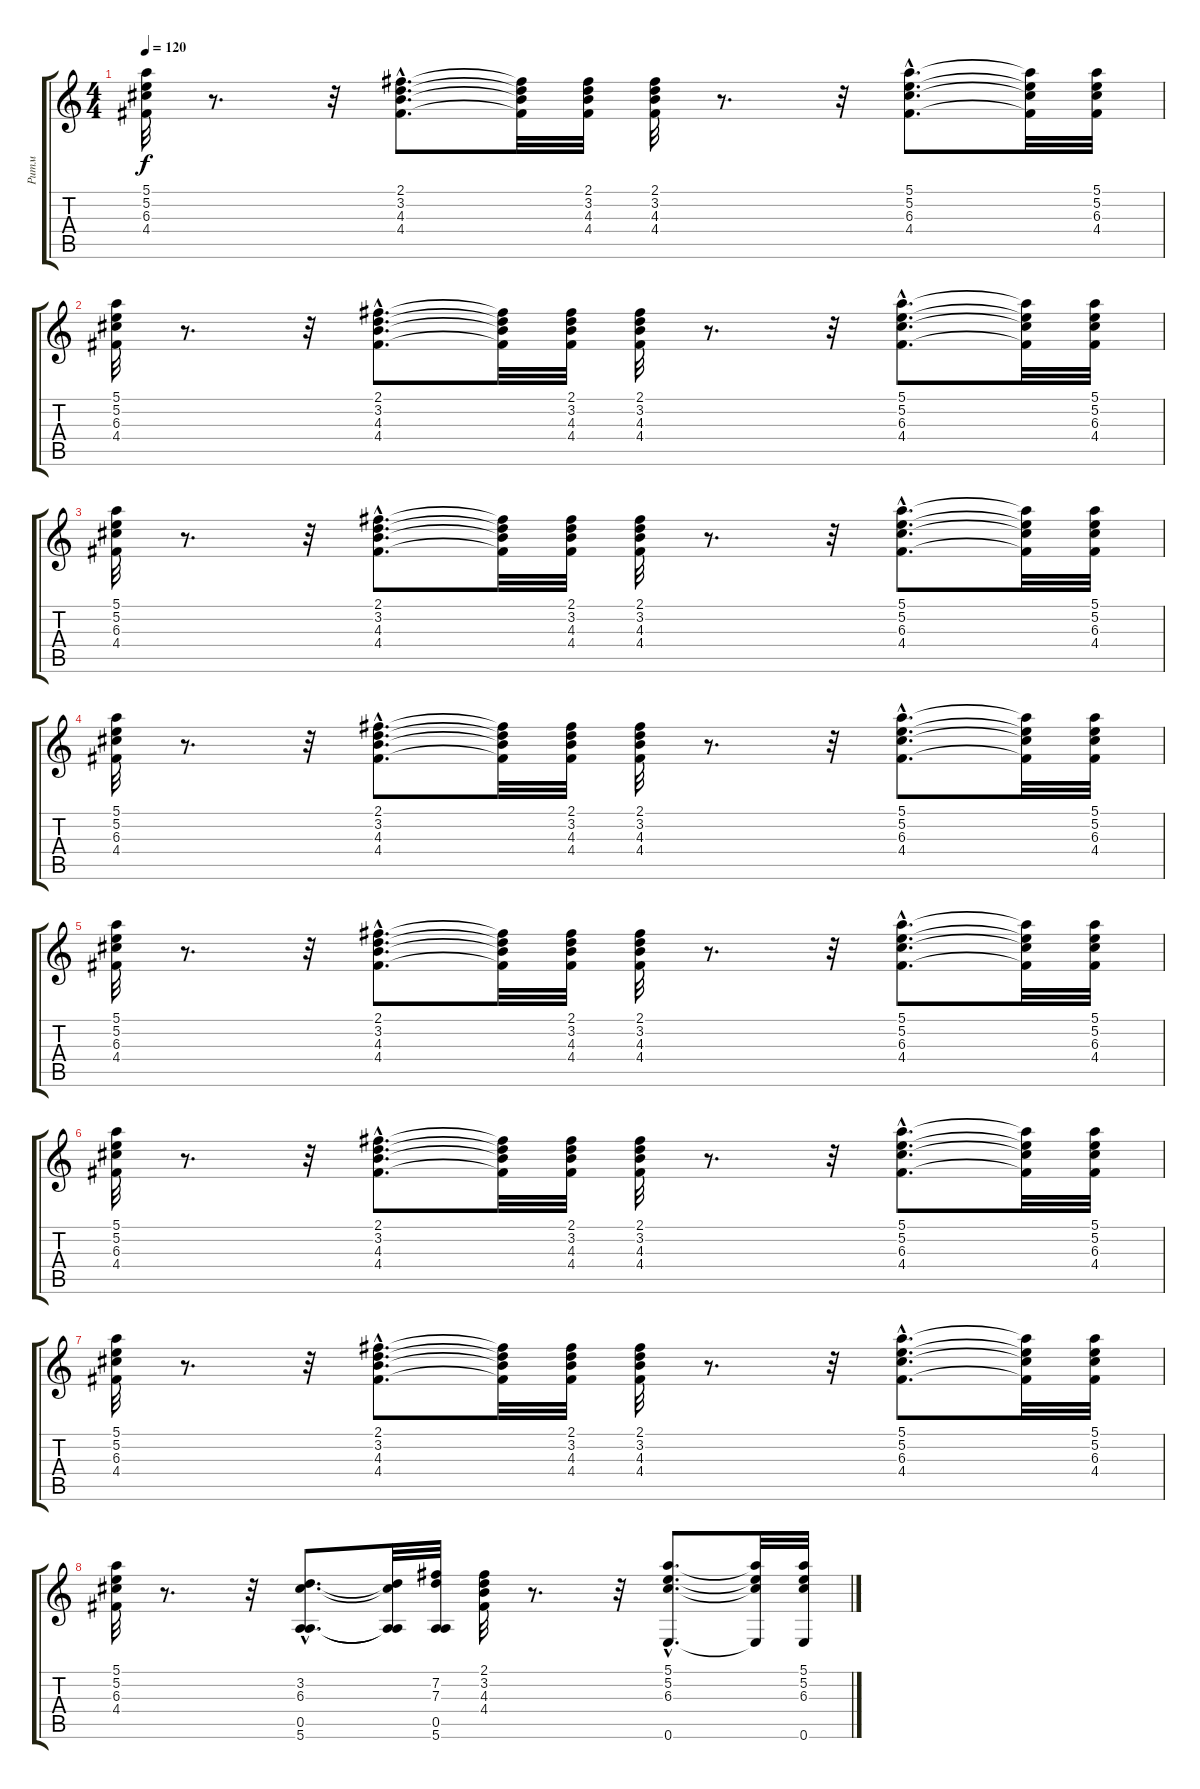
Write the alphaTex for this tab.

\track ("Ритм" "Ритм") {instrument electricguitarclean}
\staff {score tabs}
\tuning (E4 B3 G3 D3 A2 E2) {hide}
\ts (4 4)
\tempo 120
\clef g2
\ks c
(5.1 5.2 6.3 4.4).32{dy f} r.8{d} r.32 (2.1{hac} 3.2{hac} 4.3{hac} 4.4{hac}).8{d} (2.1{t} 3.2{t} 4.3{t} 4.4{t}).32 (2.1 3.2 4.3 4.4).32 (2.1 3.2 4.3 4.4).32 r.8{d} r.32 (5.1{hac} 5.2{hac} 6.3{hac} 4.4{hac}).8{d} (5.1{t} 5.2{t} 6.3{t} 4.4{t}).32 (5.1 5.2 6.3 4.4).32 |
(5.1 5.2 6.3 4.4).32 r.8{d} r.32 (2.1{hac} 3.2{hac} 4.3{hac} 4.4{hac}).8{d} (2.1{t} 3.2{t} 4.3{t} 4.4{t}).32 (2.1 3.2 4.3 4.4).32 (2.1 3.2 4.3 4.4).32 r.8{d} r.32 (5.1{hac} 5.2{hac} 6.3{hac} 4.4{hac}).8{d} (5.1{t} 5.2{t} 6.3{t} 4.4{t}).32 (5.1 5.2 6.3 4.4).32 |
(5.1 5.2 6.3 4.4).32 r.8{d} r.32 (2.1{hac} 3.2{hac} 4.3{hac} 4.4{hac}).8{d} (2.1{t} 3.2{t} 4.3{t} 4.4{t}).32 (2.1 3.2 4.3 4.4).32 (2.1 3.2 4.3 4.4).32 r.8{d} r.32 (5.1{hac} 5.2{hac} 6.3{hac} 4.4{hac}).8{d} (5.1{t} 5.2{t} 6.3{t} 4.4{t}).32 (5.1 5.2 6.3 4.4).32 |
(5.1 5.2 6.3 4.4).32 r.8{d} r.32 (2.1{hac} 3.2{hac} 4.3{hac} 4.4{hac}).8{d} (2.1{t} 3.2{t} 4.3{t} 4.4{t}).32 (2.1 3.2 4.3 4.4).32 (2.1 3.2 4.3 4.4).32 r.8{d} r.32 (5.1{hac} 5.2{hac} 6.3{hac} 4.4{hac}).8{d} (5.1{t} 5.2{t} 6.3{t} 4.4{t}).32 (5.1 5.2 6.3 4.4).32 |
(5.1 5.2 6.3 4.4).32 r.8{d} r.32 (2.1{hac} 3.2{hac} 4.3{hac} 4.4{hac}).8{d} (2.1{t} 3.2{t} 4.3{t} 4.4{t}).32 (2.1 3.2 4.3 4.4).32 (2.1 3.2 4.3 4.4).32 r.8{d} r.32 (5.1{hac} 5.2{hac} 6.3{hac} 4.4{hac}).8{d} (5.1{t} 5.2{t} 6.3{t} 4.4{t}).32 (5.1 5.2 6.3 4.4).32 |
(5.1 5.2 6.3 4.4).32 r.8{d} r.32 (2.1{hac} 3.2{hac} 4.3{hac} 4.4{hac}).8{d} (2.1{t} 3.2{t} 4.3{t} 4.4{t}).32 (2.1 3.2 4.3 4.4).32 (2.1 3.2 4.3 4.4).32 r.8{d} r.32 (5.1{hac} 5.2{hac} 6.3{hac} 4.4{hac}).8{d} (5.1{t} 5.2{t} 6.3{t} 4.4{t}).32 (5.1 5.2 6.3 4.4).32 |
(5.1 5.2 6.3 4.4).32 r.8{d} r.32 (2.1{hac} 3.2{hac} 4.3{hac} 4.4{hac}).8{d} (2.1{t} 3.2{t} 4.3{t} 4.4{t}).32 (2.1 3.2 4.3 4.4).32 (2.1 3.2 4.3 4.4).32 r.8{d} r.32 (5.1{hac} 5.2{hac} 6.3{hac} 4.4{hac}).8{d} (5.1{t} 5.2{t} 6.3{t} 4.4{t}).32 (5.1 5.2 6.3 4.4).32 |
(5.1 5.2 6.3 4.4).32 r.8{d} r.32 (3.2{hac} 6.3{hac} 0.5{hac} 5.6{hac}).8{d} (3.2{t} 6.3{t} 0.5{t} 5.6{t}).32 (7.2 7.3 0.5 5.6).32 (2.1 3.2 4.3 4.4).32 r.8{d} r.32 (5.1{hac} 5.2{hac} 6.3{hac} 0.6{hac}).8{d} (5.1{t} 5.2{t} 6.3{t} 0.6{t}).32 (5.1 5.2 6.3 0.6).32
